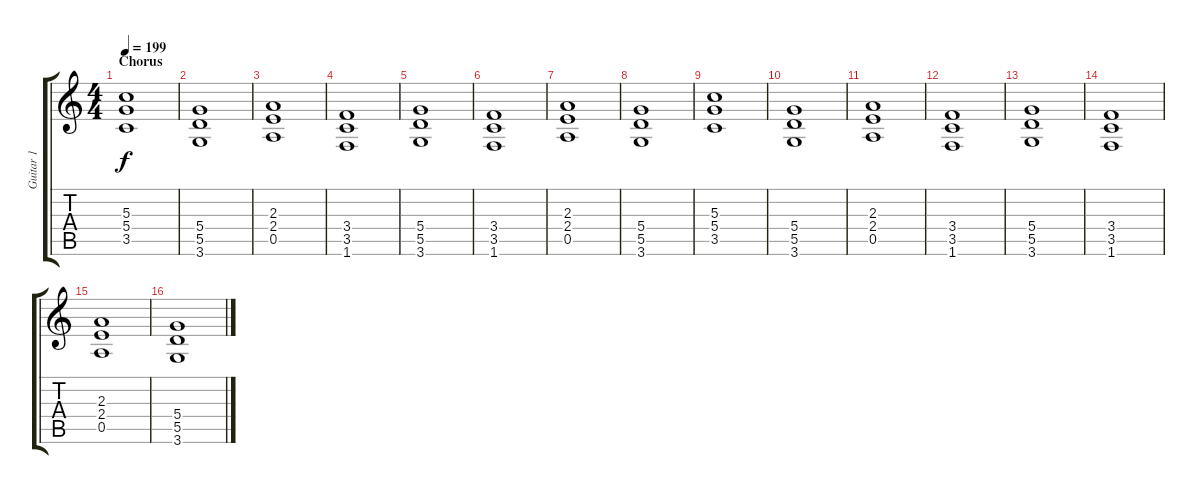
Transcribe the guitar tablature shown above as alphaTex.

\track ("Guitar 1" "Guitar 1") {instrument overdrivenguitar}
\staff {score tabs}
\tuning (E4 B3 G3 D3 A2 E2) {hide}
\ts (4 4)
\section ("" "Chorus")
\tempo 199
\clef g2
\ks c
(5.3 5.4 3.5).1{dy f} |
(5.4 5.5 3.6).1 |
(2.3 2.4 0.5).1 |
(3.4 3.5 1.6).1 |
(5.4 5.5 3.6).1 |
(3.4 3.5 1.6).1 |
(2.3 2.4 0.5).1 |
(5.4 5.5 3.6).1 |
\section ("" "")
(5.3 5.4 3.5).1 |
(5.4 5.5 3.6).1 |
(2.3 2.4 0.5).1 |
(3.4 3.5 1.6).1 |
(5.4 5.5 3.6).1 |
(3.4 3.5 1.6).1 |
(2.3 2.4 0.5).1 |
(5.4 5.5 3.6).1
